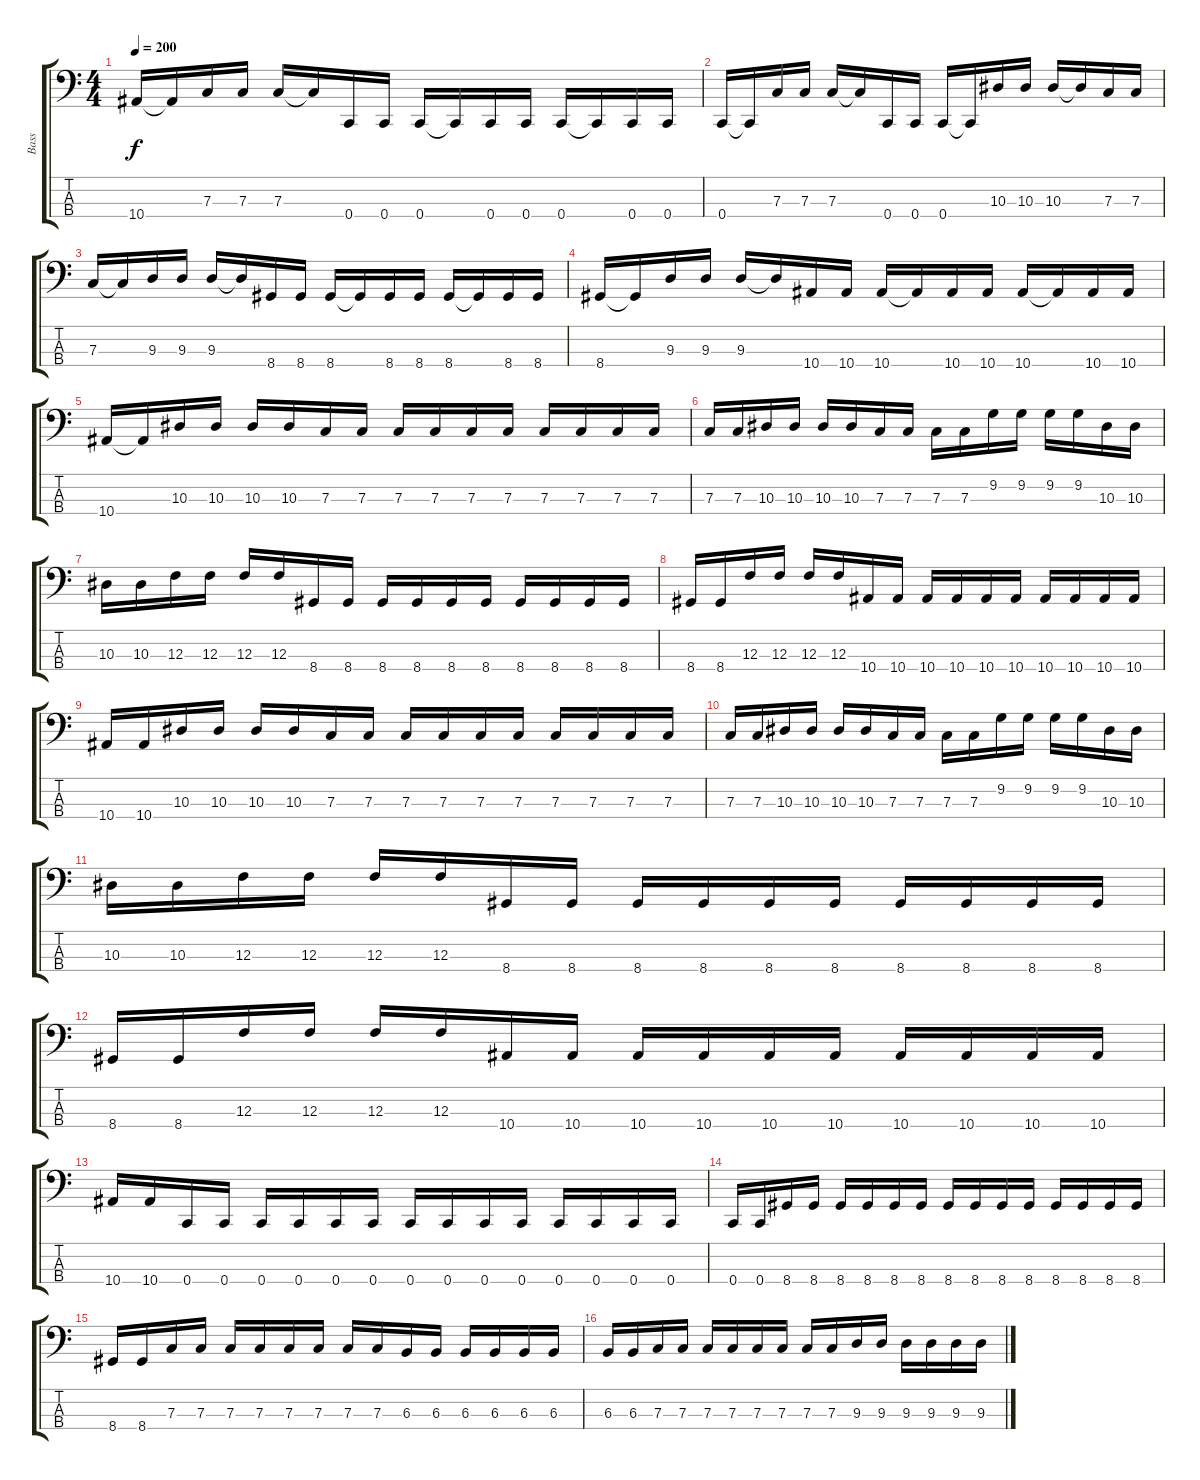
\track ("Bass" "Bass") {instrument electricbasspick}
\staff {score tabs}
\tuning (Eb2 Bb1 F1 C1) {hide}
\ts (4 4)
\tempo 200
\clef f4
\ks c
10.4.16{dy f} 10.4{t}.16 7.3.16 7.3.16 7.3.16 7.3{t}.16 0.4.16 0.4.16 0.4.16 0.4{t}.16 0.4.16 0.4.16 0.4.16 0.4{t}.16 0.4.16 0.4.16 |
0.4.16 0.4{t}.16 7.3.16 7.3.16 7.3.16 7.3{t}.16 0.4.16 0.4.16 0.4.16 0.4{t}.16 10.3.16 10.3.16 10.3.16 10.3{t}.16 7.3.16 7.3.16 |
7.3.16 7.3{t}.16 9.3.16 9.3.16 9.3.16 9.3{t}.16 8.4.16 8.4.16 8.4.16 8.4{t}.16 8.4.16 8.4.16 8.4.16 8.4{t}.16 8.4.16 8.4.16 |
8.4.16 8.4{t}.16 9.3.16 9.3.16 9.3.16 9.3{t}.16 10.4.16 10.4.16 10.4.16 10.4{t}.16 10.4.16 10.4.16 10.4.16 10.4{t}.16 10.4.16 10.4.16 |
10.4.16 10.4{t}.16 10.3.16 10.3.16 10.3.16 10.3.16 7.3.16 7.3.16 7.3.16 7.3.16 7.3.16 7.3.16 7.3.16 7.3.16 7.3.16 7.3.16 |
7.3.16 7.3.16 10.3.16 10.3.16 10.3.16 10.3.16 7.3.16 7.3.16 7.3.16 7.3.16 9.2.16 9.2.16 9.2.16 9.2.16 10.3.16 10.3.16 |
10.3.16 10.3.16 12.3.16 12.3.16 12.3.16 12.3.16 8.4.16 8.4.16 8.4.16 8.4.16 8.4.16 8.4.16 8.4.16 8.4.16 8.4.16 8.4.16 |
8.4.16 8.4.16 12.3.16 12.3.16 12.3.16 12.3.16 10.4.16 10.4.16 10.4.16 10.4.16 10.4.16 10.4.16 10.4.16 10.4.16 10.4.16 10.4.16 |
10.4.16 10.4.16 10.3.16 10.3.16 10.3.16 10.3.16 7.3.16 7.3.16 7.3.16 7.3.16 7.3.16 7.3.16 7.3.16 7.3.16 7.3.16 7.3.16 |
7.3.16 7.3.16 10.3.16 10.3.16 10.3.16 10.3.16 7.3.16 7.3.16 7.3.16 7.3.16 9.2.16 9.2.16 9.2.16 9.2.16 10.3.16 10.3.16 |
10.3.16 10.3.16 12.3.16 12.3.16 12.3.16 12.3.16 8.4.16 8.4.16 8.4.16 8.4.16 8.4.16 8.4.16 8.4.16 8.4.16 8.4.16 8.4.16 |
8.4.16 8.4.16 12.3.16 12.3.16 12.3.16 12.3.16 10.4.16 10.4.16 10.4.16 10.4.16 10.4.16 10.4.16 10.4.16 10.4.16 10.4.16 10.4.16 |
10.4.16 10.4.16 0.4.16 0.4.16 0.4.16 0.4.16 0.4.16 0.4.16 0.4.16 0.4.16 0.4.16 0.4.16 0.4.16 0.4.16 0.4.16 0.4.16 |
0.4.16 0.4.16 8.4.16 8.4.16 8.4.16 8.4.16 8.4.16 8.4.16 8.4.16 8.4.16 8.4.16 8.4.16 8.4.16 8.4.16 8.4.16 8.4.16 |
8.4.16 8.4.16 7.3.16 7.3.16 7.3.16 7.3.16 7.3.16 7.3.16 7.3.16 7.3.16 6.3.16 6.3.16 6.3.16 6.3.16 6.3.16 6.3.16 |
6.3.16 6.3.16 7.3.16 7.3.16 7.3.16 7.3.16 7.3.16 7.3.16 7.3.16 7.3.16 9.3.16 9.3.16 9.3.16 9.3.16 9.3.16 9.3.16
